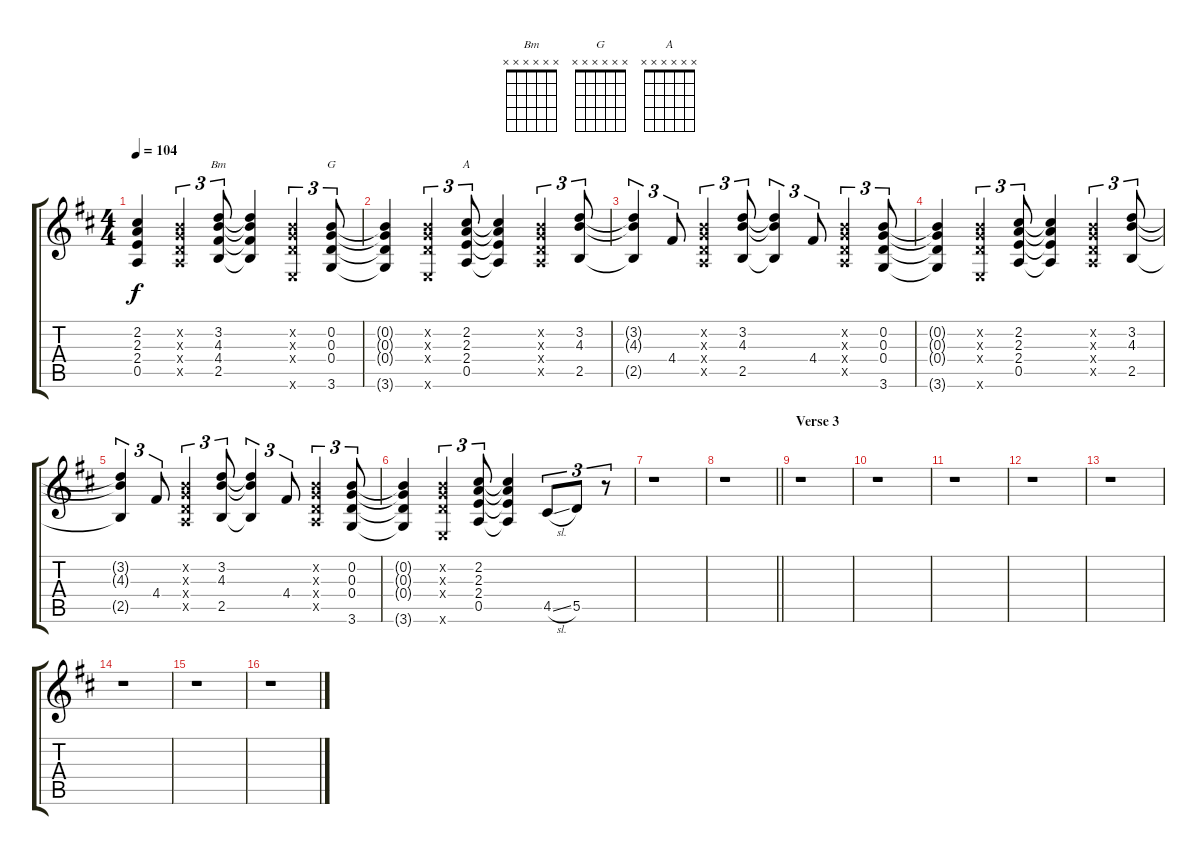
\track "" {instrument acousticguitarsteel}
\staff {score tabs}
\tuning (E4 B3 G3 D3 A2 E2) {hide}
\chord ("Bm" x x x x x x)
\chord ("G" x x x x x x)
\chord ("A" x x x x x x)
\ts (4 4)
\tempo 104
\clef g2
\ks d
(2.2{t} 2.3{t} 2.4{t} 0.5{t}).4{dy f} (0.2{x} 0.3{x} 0.4{x} 0.5{x}).4{tu (3 2)} (3.2 4.3 4.4 2.5).8{tu (3 2) ch "Bm"} (3.2{t} 4.3{t} 4.4{t} 2.5{t}).4 (0.2{x} 0.3{x} 0.4{x} 0.6{x}).4{tu (3 2)} (0.2 0.3 0.4 3.6).8{tu (3 2) ch "G"} |
(0.2{t} 0.3{t} 0.4{t} 3.6{t}).4 (0.2{x} 0.3{x} 0.4{x} 0.6{x}).4{tu (3 2)} (2.2 2.3 2.4 0.5).8{tu (3 2) ch "A"} (2.2{t} 2.3{t} 2.4{t} 0.5{t}).4 (0.2{x} 0.3{x} 0.4{x} 0.5{x}).4{tu (3 2)} (3.2 4.3 2.5).8{tu (3 2)} |
(3.2{t} 4.3{t} 2.5{t}).4{tu (3 2)} 4.4.8{tu (3 2)} (0.2{x} 0.3{x} 0.4{x} 0.5{x}).4{tu (3 2)} (3.2 4.3 2.5).8{tu (3 2)} (3.2{t} 4.3{t} 2.5{t}).4{tu (3 2)} 4.4.8{tu (3 2)} (0.2{x} 0.3{x} 0.4{x} 0.5{x}).4{tu (3 2)} (0.2 0.3 0.4 3.6).8{tu (3 2)} |
(0.2{t} 0.3{t} 0.4{t} 3.6{t}).4 (0.2{x} 0.3{x} 0.4{x} 0.6{x}).4{tu (3 2)} (2.2 2.3 2.4 0.5).8{tu (3 2)} (2.2{t} 2.3{t} 2.4{t} 0.5{t}).4 (0.2{x} 0.3{x} 0.4{x} 0.5{x}).4{tu (3 2)} (3.2 4.3 2.5).8{tu (3 2)} |
(3.2{t} 4.3{t} 2.5{t}).4{tu (3 2)} 4.4.8{tu (3 2)} (0.2{x} 0.3{x} 0.4{x} 0.5{x}).4{tu (3 2)} (3.2 4.3 2.5).8{tu (3 2)} (3.2{t} 4.3{t} 2.5{t}).4{tu (3 2)} 4.4.8{tu (3 2)} (0.2{x} 0.3{x} 0.4{x} 0.5{x}).4{tu (3 2)} (0.2 0.3 0.4 3.6).8{tu (3 2)} |
(0.2{t} 0.3{t} 0.4{t} 3.6{t}).4 (0.2{x} 0.3{x} 0.4{x} 0.6{x}).4{tu (3 2)} (2.2 2.3 2.4 0.5).8{tu (3 2)} (2.2{t} 2.3{t} 2.4{t} 0.5{t}).4 4.5{sl}.8{tu (3 2)} 5.5.8{tu (3 2)} r.8{tu (3 2)} |
r.1 |
\barLineRight lightlight
r.1 |
\section ("" "Verse 3")
r.1 |
r.1 |
r.1 |
r.1 |
r.1 |
r.1 |
r.1 |
r.1
